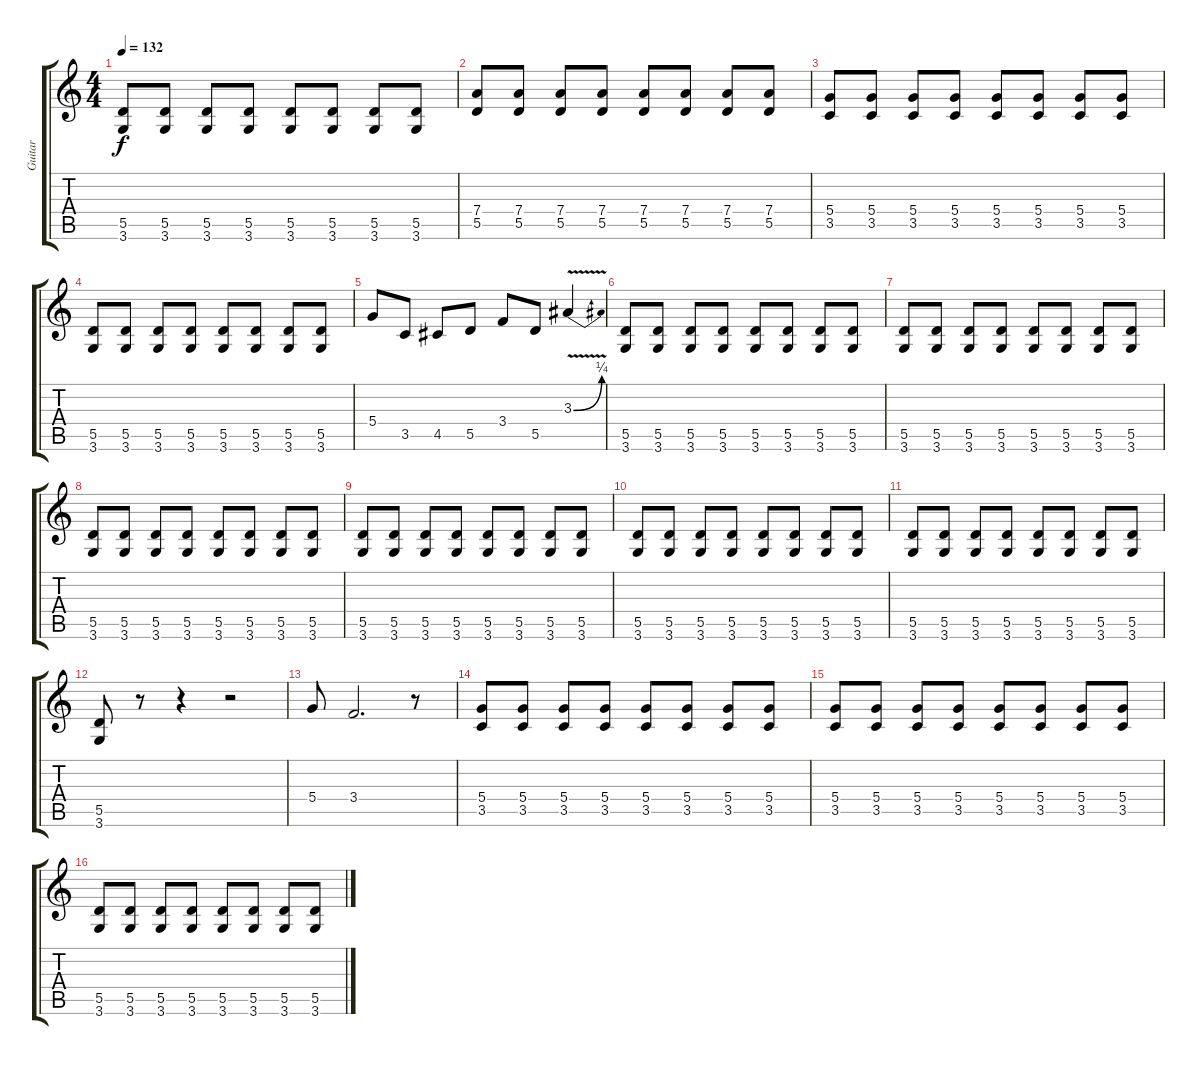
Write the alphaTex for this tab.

\track ("Guitar" "Guitar") {instrument electricguitarmuted}
\staff {score tabs}
\tuning (E4 B3 G3 D3 A2 E2) {hide}
\ts (4 4)
\tempo 132
\clef g2
\ks c
(5.5 3.6).8{dy f} (5.5 3.6).8 (5.5 3.6).8 (5.5 3.6).8 (5.5 3.6).8 (5.5 3.6).8 (5.5 3.6).8 (5.5 3.6).8 |
(7.4 5.5).8 (7.4 5.5).8 (7.4 5.5).8 (7.4 5.5).8 (7.4 5.5).8 (7.4 5.5).8 (7.4 5.5).8 (7.4 5.5).8 |
(5.4 3.5).8 (5.4 3.5).8 (5.4 3.5).8 (5.4 3.5).8 (5.4 3.5).8 (5.4 3.5).8 (5.4 3.5).8 (5.4 3.5).8 |
(5.5 3.6).8 (5.5 3.6).8 (5.5 3.6).8 (5.5 3.6).8 (5.5 3.6).8 (5.5 3.6).8 (5.5 3.6).8 (5.5 3.6).8 |
5.4.8 3.5.8 4.5.8 5.5.8 3.4.8 5.5.8 3.3{be (bend 0 0 60 1) v}.4 |
(5.5 3.6).8 (5.5 3.6).8 (5.5 3.6).8 (5.5 3.6).8 (5.5 3.6).8 (5.5 3.6).8 (5.5 3.6).8 (5.5 3.6).8 |
(5.5 3.6).8 (5.5 3.6).8 (5.5 3.6).8 (5.5 3.6).8 (5.5 3.6).8 (5.5 3.6).8 (5.5 3.6).8 (5.5 3.6).8 |
(5.5 3.6).8 (5.5 3.6).8 (5.5 3.6).8 (5.5 3.6).8 (5.5 3.6).8 (5.5 3.6).8 (5.5 3.6).8 (5.5 3.6).8 |
(5.5 3.6).8 (5.5 3.6).8 (5.5 3.6).8 (5.5 3.6).8 (5.5 3.6).8 (5.5 3.6).8 (5.5 3.6).8 (5.5 3.6).8 |
(5.5 3.6).8 (5.5 3.6).8 (5.5 3.6).8 (5.5 3.6).8 (5.5 3.6).8 (5.5 3.6).8 (5.5 3.6).8 (5.5 3.6).8 |
(5.5 3.6).8 (5.5 3.6).8 (5.5 3.6).8 (5.5 3.6).8 (5.5 3.6).8 (5.5 3.6).8 (5.5 3.6).8 (5.5 3.6).8 |
(5.5 3.6).8 r.8 r.4 r.2 |
5.4.8 3.4.2{d} r.8 |
(5.4 3.5).8 (5.4 3.5).8 (5.4 3.5).8 (5.4 3.5).8 (5.4 3.5).8 (5.4 3.5).8 (5.4 3.5).8 (5.4 3.5).8 |
(5.4 3.5).8 (5.4 3.5).8 (5.4 3.5).8 (5.4 3.5).8 (5.4 3.5).8 (5.4 3.5).8 (5.4 3.5).8 (5.4 3.5).8 |
(5.5 3.6).8 (5.5 3.6).8 (5.5 3.6).8 (5.5 3.6).8 (5.5 3.6).8 (5.5 3.6).8 (5.5 3.6).8 (5.5 3.6).8
